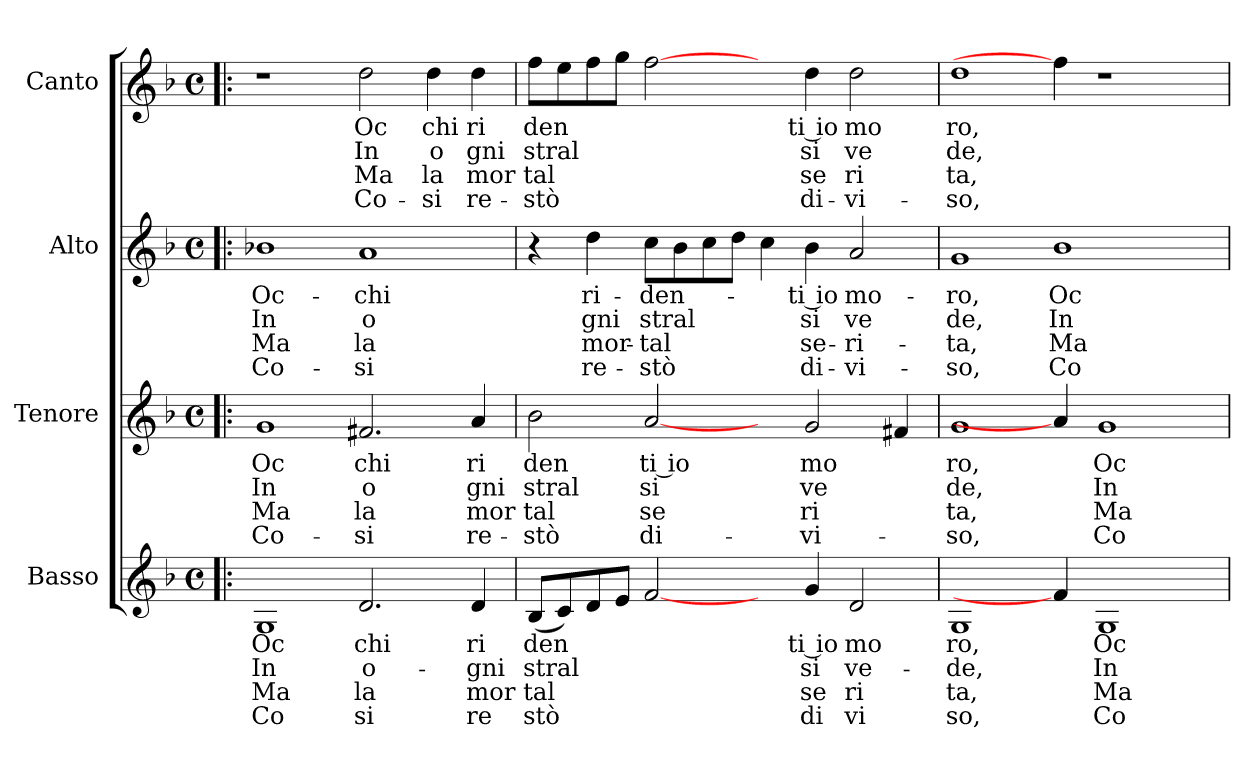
**kern	**text	**text	**text	**text	**kern	**text	**text	**text	**text	**kern	**text	**text	**text	**text	**kern	**text	**text	**text	**text
*part4	*part4	*part4	*part4	*part4	*part3	*part3	*part3	*part3	*part3	*part2	*part2	*part2	*part2	*part2	*part1	*part1	*part1	*part1	*part1
*staff4	*staff4	*staff4	*staff4	*staff4	*staff3	*staff3	*staff3	*staff3	*staff3	*staff2	*staff2	*staff2	*staff2	*staff2	*staff1	*staff1	*staff1	*staff1	*staff1
*I"Basso	*	*	*	*	*I"Tenore	*	*	*	*	*I"Alto	*	*	*	*	*I"Canto	*	*	*	*
!!LO:PB:g=z
*stria5	*	*	*	*	*stria5	*	*	*	*	*stria5	*	*	*	*	*stria5	*	*	*	*
*clefG2	*	*	*	*	*clefG2	*	*	*	*	*clefG2	*	*	*	*	*clefG2	*	*	*	*
*k[b-]	*	*	*	*	*k[b-]	*	*	*	*	*k[b-]	*	*	*	*	*k[b-]	*	*	*	*
*F:	*	*	*	*	*F:	*	*	*	*	*F:	*	*	*	*	*F:	*	*	*	*
*M4/4	*	*	*	*	*M4/4	*	*	*	*	*M4/4	*	*	*	*	*M4/4	*	*	*	*
*met(c)	*	*	*	*	*met(c)	*	*	*	*	*met(c)	*	*	*	*	*met(c)	*	*	*	*
=1!|:	=1!|:	=1!|:	=1!|:	=1!|:	=1!|:	=1!|:	=1!|:	=1!|:	=1!|:	=1!|:	=1!|:	=1!|:	=1!|:	=1!|:	=1!|:	=1!|:	=1!|:	=1!|:	=1!|:
!	!LO:LY:b:cj	!LO:LY:b:cj	!LO:LY:b:cj	!LO:LY:b:cj	!	!LO:LY:b:cj	!LO:LY:b:cj	!LO:LY:b:cj	!LO:LY:b:cj	!	!LO:LY:b:cj	!LO:LY:b:cj	!LO:LY:b:cj	!LO:LY:b:cj	!	!	!	!	!
1G	Oc	In	Ma	Co	1g	Oc	In	Ma	Co-	1b-X	Oc-	-In	Ma	Co-	1r	.	.	.	.
!	!LO:LY:b:cj	!LO:LY:b:cj	!LO:LY:b:cj	!LO:LY:b:cj	!	!LO:LY:b:cj	!LO:LY:b:cj	!LO:LY:b:cj	!LO:LY:b:cj	!	!LO:LY:b:cj	!LO:LY:b:cj	!LO:LY:b:cj	!LO:LY:b:cj	!	!LO:LY:b:cj	!LO:LY:b:cj	!LO:LY:b:cj	!LO:LY:b:cj
2.d/	chi	o-	-la	si	2.f#X/	-chi	o	la	si	1a	-chi	o	la	si	2dd\	Oc	In	Ma	Co-
!	!	!	!	!	!	!	!	!	!	!	!	!	!	!	!	!LO:LY:b:cj	!LO:LY:b:cj	!LO:LY:b:cj	!LO:LY:b:cj
.	.	.	.	.	.	.	.	.	.	.	.	.	.	.	4dd\	-chi	o	la	si
!	!LO:LY:b:cj	!LO:LY:b:cj	!LO:LY:b:cj	!LO:LY:b:cj	!	!LO:LY:b:cj	!LO:LY:b:cj	!LO:LY:b:cj	!LO:LY:b:cj	!	!	!	!	!	!	!LO:LY:b:cj	!LO:LY:b:cj	!LO:LY:b:cj	!LO:LY:b:cj
4d/	ri	gni	mor	re	4a/	ri	gni	mor	re-	.	.	.	.	.	4dd\	ri	gni	mor	re-
=2	=2	=2	=2	=2	=2	=2	=2	=2	=2	=2	=2	=2	=2	=2	=2	=2	=2	=2	=2
!	!LO:LY:b	!LO:LY:b	!LO:LY:b	!LO:LY:b	!	!LO:LY:b:cj	!LO:LY:b:cj	!LO:LY:b:cj	!LO:LY:b:cj	!	!	!	!	!	!	!LO:LY:b	!LO:LY:b	!LO:LY:b	!LO:LY:b
(>8B-/L	den	stral	tal	stò	2b-\	-den	stral	tal	stò	4r	.	.	.	.	8ff\L	-den	stral	tal	stò
8c/)	.	.	.	.	.	.	.	.	.	.	.	.	.	.	8ee\	.	.	.	.
!	!	!	!	!	!	!	!	!	!	!	!LO:LY:b:cj	!LO:LY:b:cj	!LO:LY:b:cj	!LO:LY:b:cj	!	!	!	!	!
8d/	.	.	.	.	.	.	.	.	.	4dd\	ri-	-gni	mor-	-re-	8ff\	.	.	.	.
8e/J	.	.	.	.	.	.	.	.	.	.	.	.	.	.	8gg\J	.	.	.	.
!	!	!	!	!	!	!LO:LY:b:rj	!LO:LY:b:cj	!LO:LY:b:cj	!LO:LY:b:cj	!	!LO:LY:b	!LO:LY:b	!LO:LY:b	!LO:LY:b	!	!	!	!	!
[2f/	.	.	.	.	[2a/	ti io	si	se	di-	8cc\L	-den-	-stral	tal	stò	[2ff\	.	.	.	.
.	.	.	.	.	.	.	.	.	.	8b-\	.	.	.	.	.	.	.	.	.
.	.	.	.	.	.	.	.	.	.	8cc\	.	.	.	.	.	.	.	.	.
.	.	.	.	.	.	.	.	.	.	8dd\J	.	.	.	.	.	.	.	.	.
4ryy	.	.	.	.	4ryy	.	.	.	.	4cc\	.	.	.	.	4ryy	.	.	.	.
!	!LO:LY:b:rj	!LO:LY:b:cj	!LO:LY:b:cj	!LO:LY:b:cj	!	!LO:LY:b	!LO:LY:b:cj	!LO:LY:b:cj	!LO:LY:b:cj	!	!LO:LY:b:rj	!LO:LY:b:cj	!LO:LY:b:cj	!LO:LY:b:cj	!	!LO:LY:b:rj	!LO:LY:b:cj	!LO:LY:b:cj	!LO:LY:b:cj
4g/	ti io	si	se	di	2g/	-mo	ve	ri	vi-	4b-\	ti io	si	se-	-di-	4dd\	ti io	si	se	di-
!	!LO:LY:b:cj	!LO:LY:b:cj	!LO:LY:b:cj	!LO:LY:b:cj	!	!	!	!	!	!	!LO:LY:b:cj	!LO:LY:b:cj	!LO:LY:b:cj	!LO:LY:b:cj	!	!LO:LY:b:cj	!LO:LY:b:cj	!LO:LY:b:cj	!LO:LY:b:cj
2d/	mo	ve-	-ri	vi	.	.	.	.	.	2a/	-mo-	-ve	ri-	-vi-	2dd\	-mo	ve	ri	vi-
.	.	.	.	.	4f#X/	.	.	.	.	.	.	.	.	.	.	.	.	.	.
=3	=3	=3	=3	=3	=3	=3	=3	=3	=3	=3	=3	=3	=3	=3	=3	=3	=3	=3	=3
!	!LO:LY:b:cj	!LO:LY:b:cj	!LO:LY:b:cj	!LO:LY:b:cj	!	!LO:LY:b:cj	!LO:LY:b:cj	!LO:LY:b:cj	!LO:LY:b:cj	!	!LO:LY:b:cj	!LO:LY:b:cj	!LO:LY:b:cj	!LO:LY:b:cj	!	!LO:LY:b:cj	!LO:LY:b:cj	!LO:LY:b:cj	!LO:LY:b:cj
1G	ro,	de,	ta,	so,	1g	-ro,	de,	ta,	so,	1g	-ro,	de,	ta,	so,	1dd	-ro,	de,	ta,	so,
!	!	!	!	!	!	!	!	!	!	!	!LO:LY:b:cj	!LO:LY:b:cj	!LO:LY:b:cj	!LO:LY:b:cj	!	!	!	!	!
4f/]	.	.	.	.	4a/]	.	.	.	.	1b-	Oc-	-In	Ma	Co-	4ff\]	.	.	.	.
!	!LO:LY:b:cj	!LO:LY:b:cj	!LO:LY:b:cj	!LO:LY:b:cj	!	!LO:LY:b:cj	!LO:LY:b:cj	!LO:LY:b:cj	!LO:LY:b:cj	!	!	!	!	!	!	!	!	!	!
1G	Oc	In	Ma	Co	1g	Oc	In	Ma	Co-	.	.	.	.	.	1r	.	.	.	.
.	.	.	.	.	.	.	.	.	.	4ryy	.	.	.	.	.	.	.	.	.
=	=	=	=	=	=	=	=	=	=	=	=	=	=	=	=	=	=	=	=
*-	*-	*-	*-	*-	*-	*-	*-	*-	*-	*-	*-	*-	*-	*-	*-	*-	*-	*-	*-
